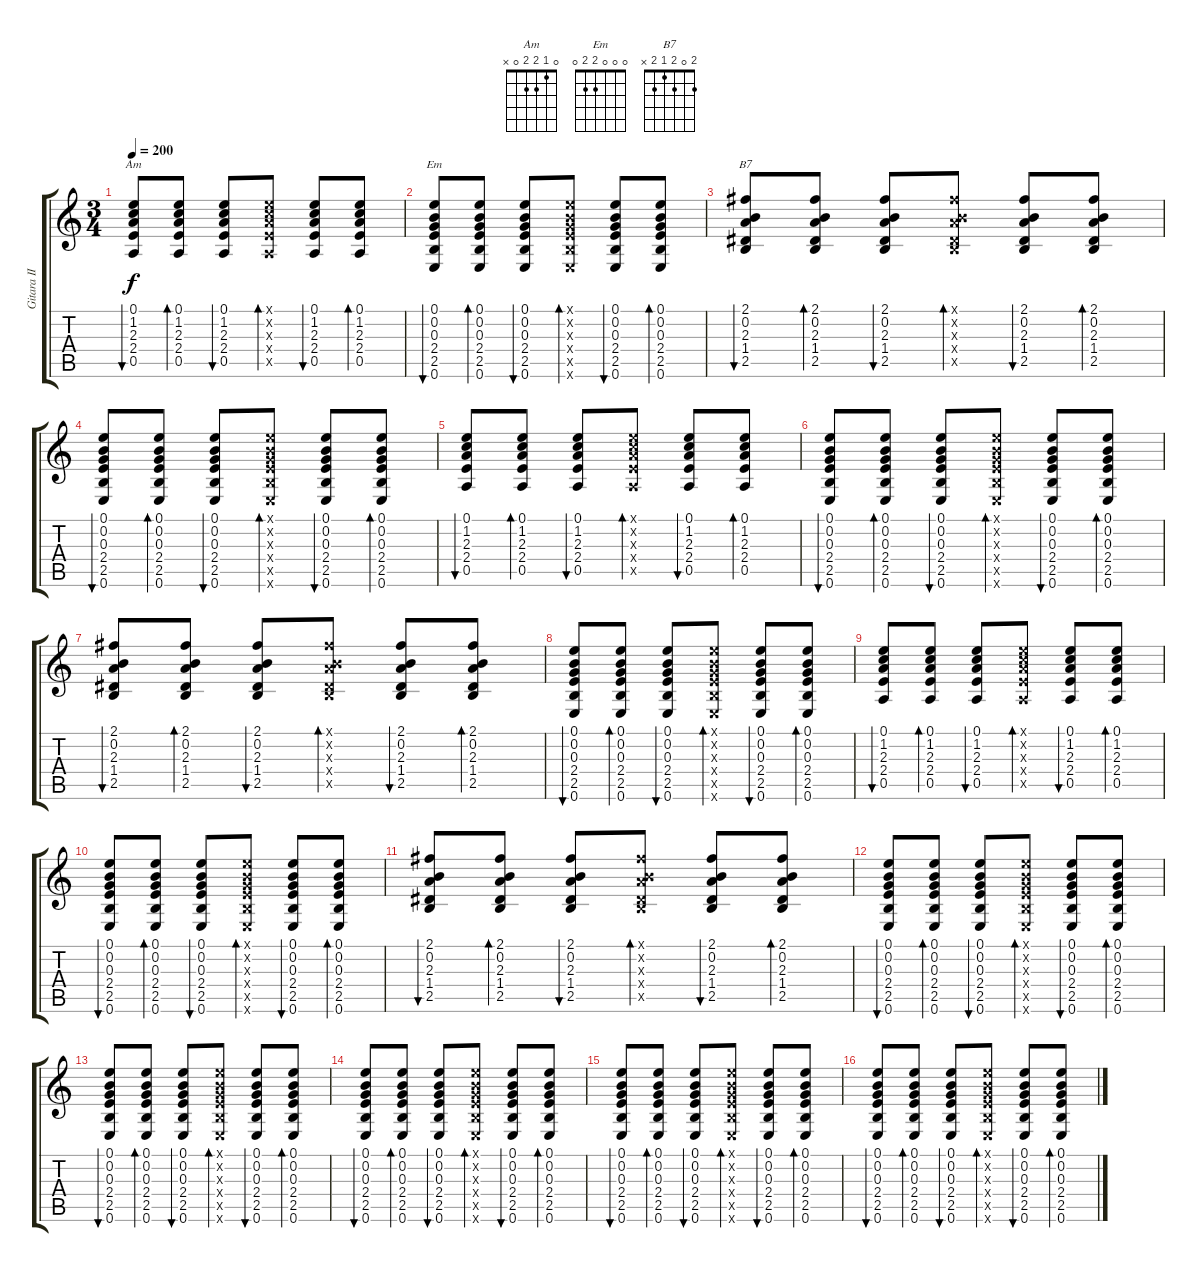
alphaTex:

\track ("Gitara II" "Gitara II") {instrument acousticguitarnylon}
\staff {score tabs}
\tuning (E4 B3 G3 D3 A2 E2) {hide}
\chord ("Am" 0 1 2 2 0 x)
\chord ("Em" 0 0 0 2 2 0)
\chord ("B7" 2 0 2 1 2 x)
\ts (3 4)
\tempo 200
\clef g2
\ks c
(0.1 1.2 2.3 2.4 0.5).8{bu 60 ch "Am" dy f} (0.1 1.2 2.3 2.4 0.5).8{bd 60} (0.1 1.2 2.3 2.4 0.5).8{bu 60} (0.1{x} 1.2{x} 2.3{x} 2.4{x} 0.5{x}).8{bd 60} (0.1 1.2 2.3 2.4 0.5).8{bu 60} (0.1 1.2 2.3 2.4 0.5).8{bd 60} |
(0.1 0.2 0.3 2.4 2.5 0.6).8{bu 30 ch "Em"} (0.1 0.2 0.3 2.4 2.5 0.6).8{bd 30} (0.1 0.2 0.3 2.4 2.5 0.6).8{bu 30} (0.1{x} 0.2{x} 0.3{x} 2.4{x} 2.5{x} 0.6{x}).8{bd 30} (0.1 0.2 0.3 2.4 2.5 0.6).8{bu 30} (0.1 0.2 0.3 2.4 2.5 0.6).8{bd 30} |
(2.1 0.2 2.3 1.4 2.5).8{bu 60 ch "B7"} (2.1 0.2 2.3 1.4 2.5).8{bd 60} (2.1 0.2 2.3 1.4 2.5).8{bu 60} (2.1{x} 0.2{x} 2.3{x} 1.4{x} 2.5{x}).8{bd 60} (2.1 0.2 2.3 1.4 2.5).8{bu 60} (2.1 0.2 2.3 1.4 2.5).8{bd 60} |
(0.1 0.2 0.3 2.4 2.5 0.6).8{bu 30} (0.1 0.2 0.3 2.4 2.5 0.6).8{bd 30} (0.1 0.2 0.3 2.4 2.5 0.6).8{bu 30} (0.1{x} 0.2{x} 0.3{x} 2.4{x} 2.5{x} 0.6{x}).8{bd 30} (0.1 0.2 0.3 2.4 2.5 0.6).8{bu 30} (0.1 0.2 0.3 2.4 2.5 0.6).8{bd 30} |
(0.1 1.2 2.3 2.4 0.5).8{bu 60} (0.1 1.2 2.3 2.4 0.5).8{bd 60} (0.1 1.2 2.3 2.4 0.5).8{bu 60} (0.1{x} 1.2{x} 2.3{x} 2.4{x} 0.5{x}).8{bd 60} (0.1 1.2 2.3 2.4 0.5).8{bu 60} (0.1 1.2 2.3 2.4 0.5).8{bd 60} |
(0.1 0.2 0.3 2.4 2.5 0.6).8{bu 30} (0.1 0.2 0.3 2.4 2.5 0.6).8{bd 30} (0.1 0.2 0.3 2.4 2.5 0.6).8{bu 30} (0.1{x} 0.2{x} 0.3{x} 2.4{x} 2.5{x} 0.6{x}).8{bd 30} (0.1 0.2 0.3 2.4 2.5 0.6).8{bu 30} (0.1 0.2 0.3 2.4 2.5 0.6).8{bd 30} |
(2.1 0.2 2.3 1.4 2.5).8{bu 60} (2.1 0.2 2.3 1.4 2.5).8{bd 60} (2.1 0.2 2.3 1.4 2.5).8{bu 60} (2.1{x} 0.2{x} 2.3{x} 1.4{x} 2.5{x}).8{bd 60} (2.1 0.2 2.3 1.4 2.5).8{bu 60} (2.1 0.2 2.3 1.4 2.5).8{bd 60} |
(0.1 0.2 0.3 2.4 2.5 0.6).8{bu 30} (0.1 0.2 0.3 2.4 2.5 0.6).8{bd 30} (0.1 0.2 0.3 2.4 2.5 0.6).8{bu 30} (0.1{x} 0.2{x} 0.3{x} 2.4{x} 2.5{x} 0.6{x}).8{bd 30} (0.1 0.2 0.3 2.4 2.5 0.6).8{bu 30} (0.1 0.2 0.3 2.4 2.5 0.6).8{bd 30} |
(0.1 1.2 2.3 2.4 0.5).8{bu 60} (0.1 1.2 2.3 2.4 0.5).8{bd 60} (0.1 1.2 2.3 2.4 0.5).8{bu 60} (0.1{x} 1.2{x} 2.3{x} 2.4{x} 0.5{x}).8{bd 60} (0.1 1.2 2.3 2.4 0.5).8{bu 60} (0.1 1.2 2.3 2.4 0.5).8{bd 60} |
(0.1 0.2 0.3 2.4 2.5 0.6).8{bu 30} (0.1 0.2 0.3 2.4 2.5 0.6).8{bd 30} (0.1 0.2 0.3 2.4 2.5 0.6).8{bu 30} (0.1{x} 0.2{x} 0.3{x} 2.4{x} 2.5{x} 0.6{x}).8{bd 30} (0.1 0.2 0.3 2.4 2.5 0.6).8{bu 30} (0.1 0.2 0.3 2.4 2.5 0.6).8{bd 30} |
(2.1 0.2 2.3 1.4 2.5).8{bu 60} (2.1 0.2 2.3 1.4 2.5).8{bd 60} (2.1 0.2 2.3 1.4 2.5).8{bu 60} (2.1{x} 0.2{x} 2.3{x} 1.4{x} 2.5{x}).8{bd 60} (2.1 0.2 2.3 1.4 2.5).8{bu 60} (2.1 0.2 2.3 1.4 2.5).8{bd 60} |
(0.1 0.2 0.3 2.4 2.5 0.6).8{bu 30} (0.1 0.2 0.3 2.4 2.5 0.6).8{bd 30} (0.1 0.2 0.3 2.4 2.5 0.6).8{bu 30} (0.1{x} 0.2{x} 0.3{x} 2.4{x} 2.5{x} 0.6{x}).8{bd 30} (0.1 0.2 0.3 2.4 2.5 0.6).8{bu 30} (0.1 0.2 0.3 2.4 2.5 0.6).8{bd 30} |
(0.1 0.2 0.3 2.4 2.5 0.6).8{bu 30} (0.1 0.2 0.3 2.4 2.5 0.6).8{bd 30} (0.1 0.2 0.3 2.4 2.5 0.6).8{bu 30} (0.1{x} 0.2{x} 0.3{x} 2.4{x} 2.5{x} 0.6{x}).8{bd 30} (0.1 0.2 0.3 2.4 2.5 0.6).8{bu 30} (0.1 0.2 0.3 2.4 2.5 0.6).8{bd 30} |
(0.1 0.2 0.3 2.4 2.5 0.6).8{bu 30} (0.1 0.2 0.3 2.4 2.5 0.6).8{bd 30} (0.1 0.2 0.3 2.4 2.5 0.6).8{bu 30} (0.1{x} 0.2{x} 0.3{x} 2.4{x} 2.5{x} 0.6{x}).8{bd 30} (0.1 0.2 0.3 2.4 2.5 0.6).8{bu 30} (0.1 0.2 0.3 2.4 2.5 0.6).8{bd 30} |
(0.1 0.2 0.3 2.4 2.5 0.6).8{bu 30} (0.1 0.2 0.3 2.4 2.5 0.6).8{bd 30} (0.1 0.2 0.3 2.4 2.5 0.6).8{bu 30} (0.1{x} 0.2{x} 0.3{x} 2.4{x} 2.5{x} 0.6{x}).8{bd 30} (0.1 0.2 0.3 2.4 2.5 0.6).8{bu 30} (0.1 0.2 0.3 2.4 2.5 0.6).8{bd 30} |
(0.1 0.2 0.3 2.4 2.5 0.6).8{bu 30} (0.1 0.2 0.3 2.4 2.5 0.6).8{bd 30} (0.1 0.2 0.3 2.4 2.5 0.6).8{bu 30} (0.1{x} 0.2{x} 0.3{x} 2.4{x} 2.5{x} 0.6{x}).8{bd 30} (0.1 0.2 0.3 2.4 2.5 0.6).8{bu 30} (0.1 0.2 0.3 2.4 2.5 0.6).8{bd 30}
